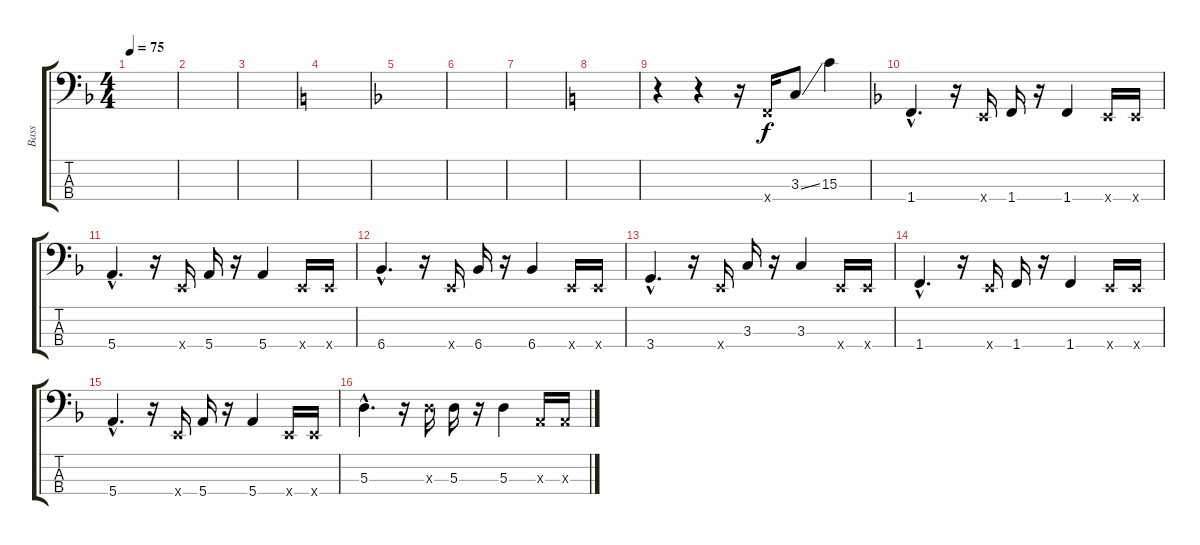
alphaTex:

\track ("Bass" "Bass") {instrument electricbassfinger}
\staff {score tabs}
\tuning (G2 D2 A1 E1) {hide}
\ts (4 4)
\tempo 75
\clef f4
\ks f
|
|
|
\ks c
|
\ks f
|
|
|
\ks c
|
r.4 r.4 r.16 1.4{x}.16 3.3{ss}.8 15.3.4 |
\ks f
1.4{hac}.4{d} r.16 0.4{x}.16 1.4.16 r.16 1.4.4 0.4{x}.16 0.4{x}.16 |
5.4{hac}.4{d} r.16 0.4{x}.16 5.4.16 r.16 5.4.4 0.4{x}.16 0.4{x}.16 |
6.4{hac}.4{d} r.16 0.4{x}.16 6.4.16 r.16 6.4.4 0.4{x}.16 0.4{x}.16 |
3.4{hac}.4{d} r.16 0.4{x}.16 3.3.16 r.16 3.3.4 0.4{x}.16 0.4{x}.16 |
1.4{hac}.4{d} r.16 0.4{x}.16 1.4.16 r.16 1.4.4 0.4{x}.16 0.4{x}.16 |
5.4{hac}.4{d} r.16 0.4{x}.16 5.4.16 r.16 5.4.4 0.4{x}.16 0.4{x}.16 |
5.3{hac}.4{d} r.16 5.3{x}.16 5.3.16 r.16 5.3.4 0.3{x}.16 0.3{x}.16
